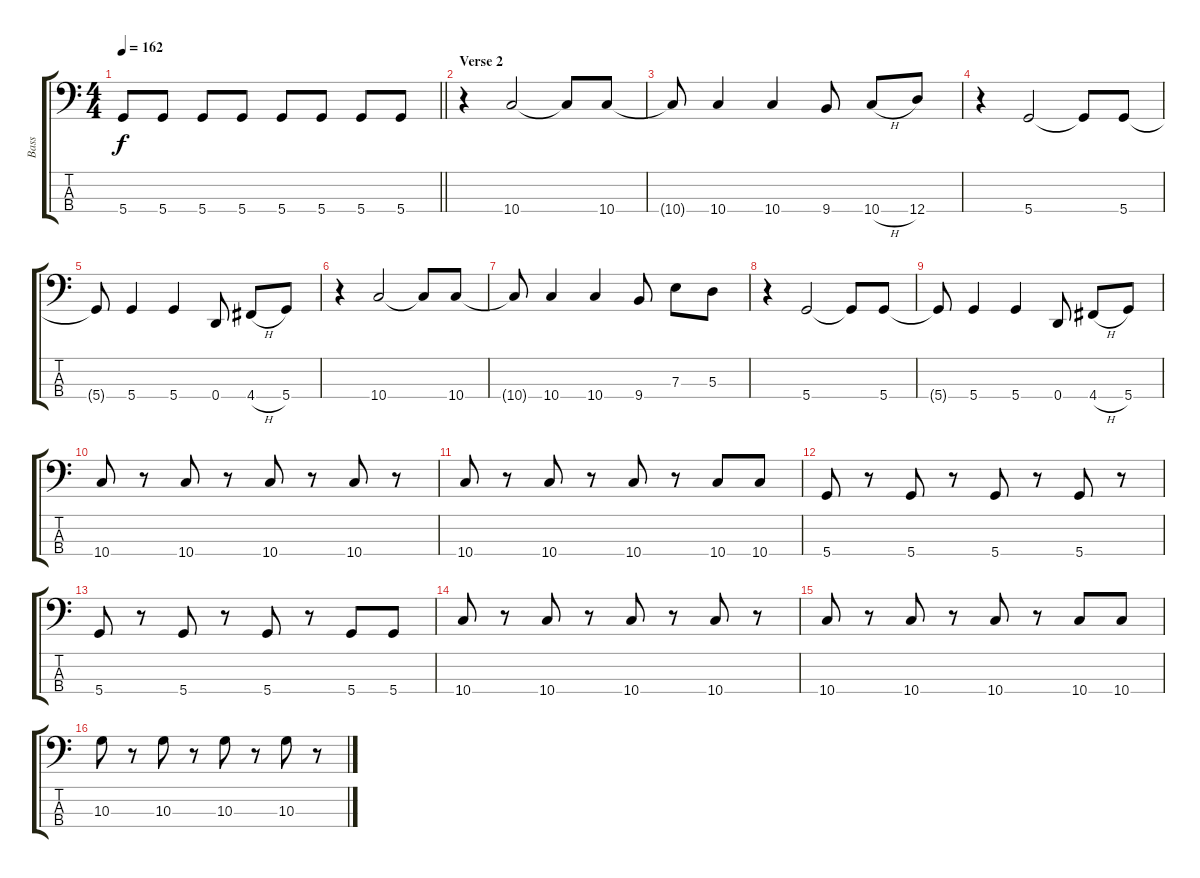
\track ("Bass" "Bass") {instrument electricbassfinger}
\staff {score tabs}
\tuning (G2 D2 A1 D1) {hide}
\ts (4 4)
\tempo 162
\clef f4
\barLineRight lightlight
\ks c
5.4.8{dy f} 5.4.8 5.4.8 5.4.8 5.4.8 5.4.8 5.4.8 5.4.8 |
\section ("" "Verse 2")
r.4 10.4.2 10.4{t}.8 10.4.8 |
10.4{t}.8 10.4.4 10.4.4 9.4.8 10.4{h}.8 12.4.8 |
r.4 5.4.2 5.4{t}.8 5.4.8 |
5.4{t}.8 5.4.4 5.4.4 0.4.8 4.4{h}.8 5.4.8 |
r.4 10.4.2 10.4{t}.8 10.4.8 |
10.4{t}.8 10.4.4 10.4.4 9.4.8 7.3.8 5.3.8 |
r.4 5.4.2 5.4{t}.8 5.4.8 |
5.4{t}.8 5.4.4 5.4.4 0.4.8 4.4{h}.8 5.4.8 |
10.4.8 r.8 10.4.8 r.8 10.4.8 r.8 10.4.8 r.8 |
10.4.8 r.8 10.4.8 r.8 10.4.8 r.8 10.4.8 10.4.8 |
5.4.8 r.8 5.4.8 r.8 5.4.8 r.8 5.4.8 r.8 |
5.4.8 r.8 5.4.8 r.8 5.4.8 r.8 5.4.8 5.4.8 |
10.4.8 r.8 10.4.8 r.8 10.4.8 r.8 10.4.8 r.8 |
10.4.8 r.8 10.4.8 r.8 10.4.8 r.8 10.4.8 10.4.8 |
10.3.8 r.8 10.3.8 r.8 10.3.8 r.8 10.3.8 r.8
